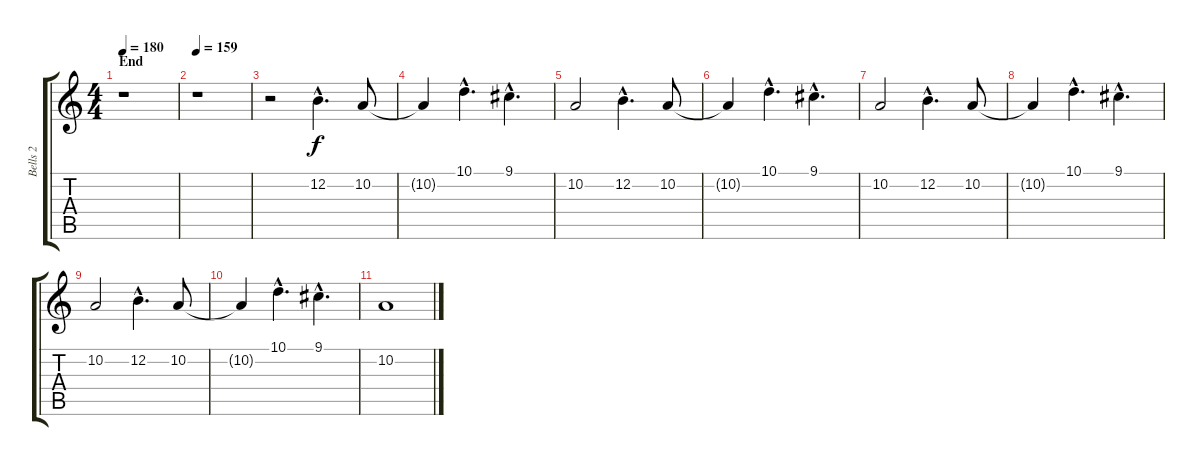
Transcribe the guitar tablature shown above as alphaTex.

\track ("Bells 2" "Bells 2") {instrument vibraphone}
\staff {score tabs}
\tuning (E4 B3 G3 D3 A2 E2) {hide}
\ts (4 4)
\section ("" "End")
\tempo 180
\clef g2
\ks c
r.1{dy p} |
\tempo 159
r.1{volume 8} |
r.2 12.2{hac}.4{d dy f} 10.2.8 |
10.2{t}.4 10.1{hac}.4{d} 9.1{hac}.4{d} |
10.2.2 12.2{hac}.4{d} 10.2.8 |
10.2{t}.4 10.1{hac}.4{d} 9.1{hac}.4{d} |
10.2.2 12.2{hac}.4{d} 10.2.8 |
10.2{t}.4 10.1{hac}.4{d} 9.1{hac}.4{d} |
10.2.2 12.2{hac}.4{d} 10.2.8 |
10.2{t}.4 10.1{hac}.4{d} 9.1{hac}.4{d} |
10.2.1
